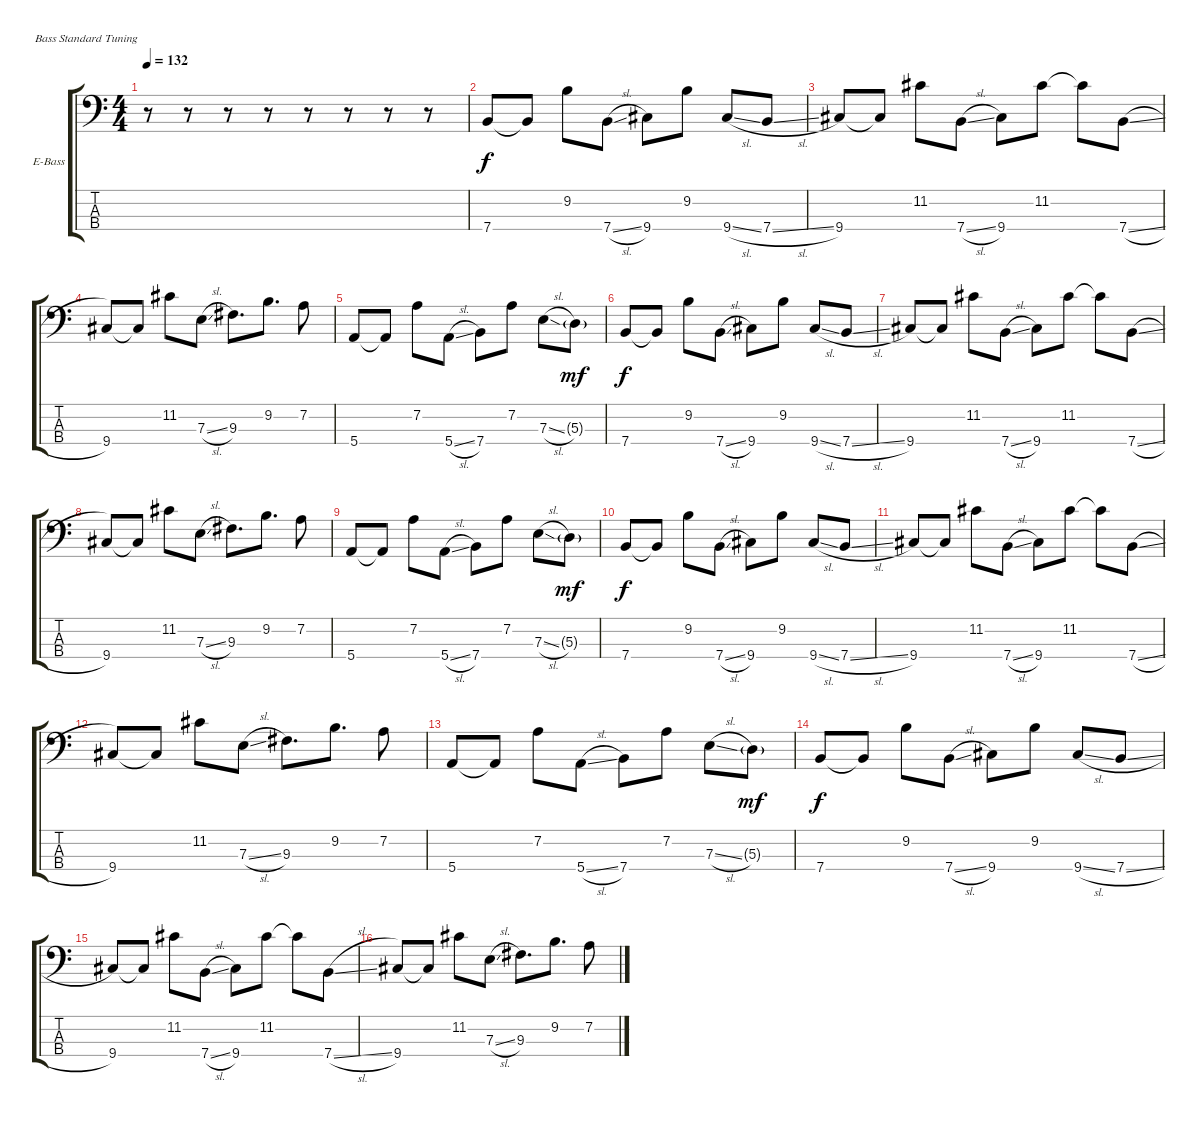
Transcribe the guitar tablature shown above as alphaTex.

\defaultSystemsLayout 4
\bracketExtendMode groupsimilarinstruments
\firstSystemTrackNameOrientation horizontal
\otherSystemsTrackNameOrientation horizontal
\track ("Nikolai Fraiture" "E-Bass") {instrument electricbassfinger}
\staff {score tabs}
\tuning (G2 D2 A1 E1)
\ts (4 4)
\tempo 132
\clef f4
\scale
0.333333
\ks c
r.8{dy f} r.8 r.8 r.8 r.8 r.8 r.8 r.8 |
\scale
0.333333 7.4.8 7.4{t}.8 9.2.8 7.4{sl}.8 9.4.8 9.2.8 9.4{sl}.8 7.4{sl}.8 |
\scale
0.333333 9.4.8 9.4{t}.8 11.2.8 7.4{sl}.8 9.4.8 11.2.8 11.2{t}.8 7.4{sl}.8 |
\scale
0.333333 9.4.8 9.4{t}.8 11.2.8 7.3{sl}.8 9.3.8{d} 9.2.8{d} 7.2.8 |
\scale
0.333333 5.4.8 5.4{t}.8 7.2.8 5.4{sl}.8 7.4.8 7.2.8 7.3{sl}.8 5.3{g}.8{dy mf} |
\scale
0.333333 7.4.8{dy f} 7.4{t}.8 9.2.8 7.4{sl}.8 9.4.8 9.2.8 9.4{sl}.8 7.4{sl}.8 |
\scale
0.333333 9.4.8 9.4{t}.8 11.2.8 7.4{sl}.8 9.4.8 11.2.8 11.2{t}.8 7.4{sl}.8 |
\scale
0.333333 9.4.8 9.4{t}.8 11.2.8 7.3{sl}.8 9.3.8{d} 9.2.8{d} 7.2.8 |
\scale
0.333333 5.4.8 5.4{t}.8 7.2.8 5.4{sl}.8 7.4.8 7.2.8 7.3{sl}.8 5.3{g}.8{dy mf} |
\scale
0.333333 7.4.8{dy f} 7.4{t}.8 9.2.8 7.4{sl}.8 9.4.8 9.2.8 9.4{sl}.8 7.4{sl}.8 |
\scale
0.333333 9.4.8 9.4{t}.8 11.2.8 7.4{sl}.8 9.4.8 11.2.8 11.2{t}.8 7.4{sl}.8 |
\scale
0.333333 9.4.8 9.4{t}.8 11.2.8 7.3{sl}.8 9.3.8{d} 9.2.8{d} 7.2.8 |
\scale
0.333333 5.4.8 5.4{t}.8 7.2.8 5.4{sl}.8 7.4.8 7.2.8 7.3{sl}.8 5.3{g}.8{dy mf} |
\scale
0.333333 7.4.8{dy f} 7.4{t}.8 9.2.8 7.4{sl}.8 9.4.8 9.2.8 9.4{sl}.8 7.4{sl}.8 |
\scale
0.333333 9.4.8 9.4{t}.8 11.2.8 7.4{sl}.8 9.4.8 11.2.8 11.2{t}.8 7.4{sl}.8 |
\scale
0.333333 9.4.8 9.4{t}.8 11.2.8 7.3{sl}.8 9.3.8{d} 9.2.8{d} 7.2.8
